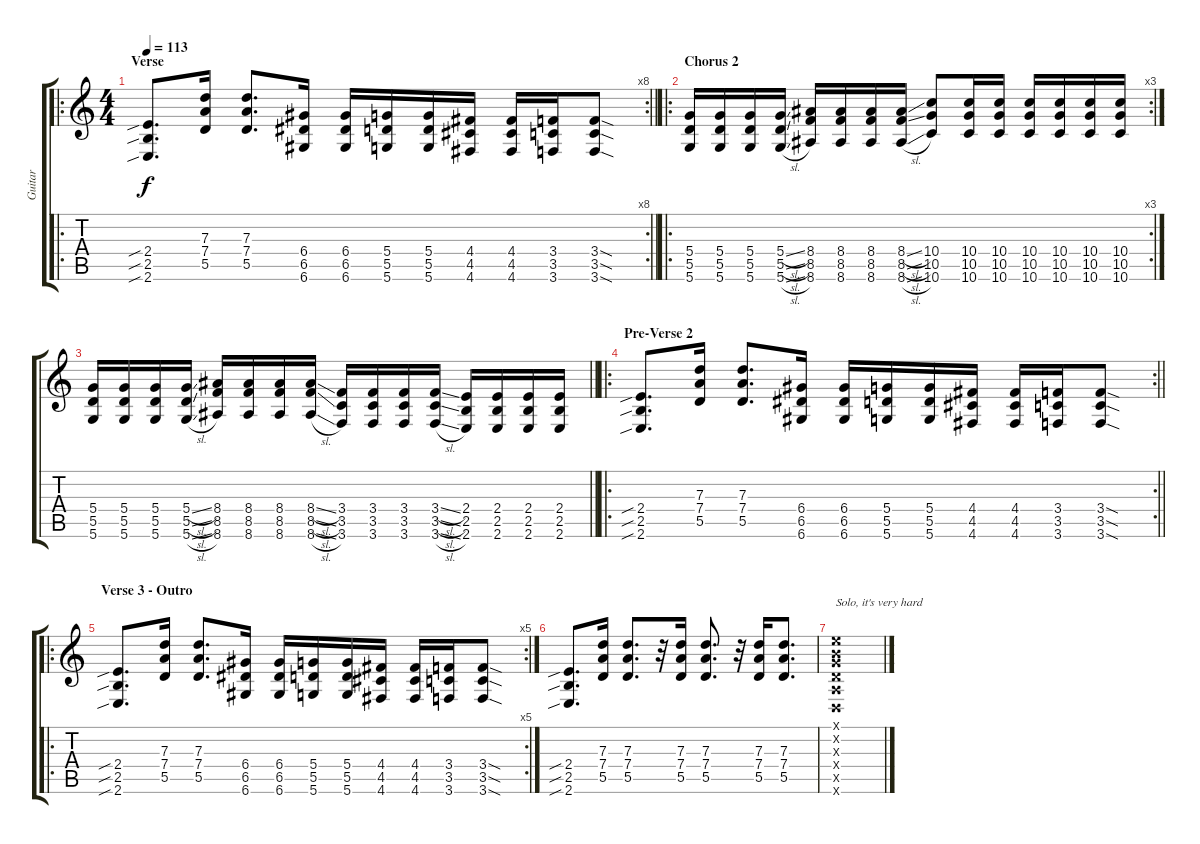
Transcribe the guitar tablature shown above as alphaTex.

\track ("Guitar" "Guitar") {instrument overdrivenguitar}
\staff {score tabs}
\tuning (E4 B3 G3 D3 A2 D2) {hide}
\ro
\rc 8
\ts (4 4)
\section ("" "Verse")
\tempo 113
\clef g2
\barLineRight lightlight
\ks c
(2.4{sib} 2.5{sib} 2.6{sib}).8{d dy f} (7.3 7.4 5.5).16 (7.3 7.4 5.5).8{d} (6.4 6.5 6.6).16 (6.4 6.5 6.6).16 (5.4 5.5 5.6).16 (5.4 5.5 5.6).16 (4.4 4.5 4.6).16 (4.4 4.5 4.6).16 (3.4 3.5 3.6).16 (3.4{sod} 3.5{sod} 3.6{sod}).8 |
\ro
\rc 3
\section ("" "Chorus 2")
(5.4 5.5 5.6).16 (5.4 5.5 5.6).16 (5.4 5.5 5.6).16 (5.4{sl} 5.5{sl} 5.6{sl}).16 (8.4 8.5 8.6).16 (8.4 8.5 8.6).16 (8.4 8.5 8.6).16 (8.4{sl} 8.5{sl} 8.6{sl}).16 (10.4 10.5 10.6).8 (10.4 10.5 10.6).16 (10.4 10.5 10.6).16 (10.4 10.5 10.6).16 (10.4 10.5 10.6).16 (10.4 10.5 10.6).16 (10.4 10.5 10.6).16 |
\barLineRight lightlight
(5.4 5.5 5.6).16 (5.4 5.5 5.6).16 (5.4 5.5 5.6).16 (5.4{sl} 5.5{sl} 5.6{sl}).16 (8.4 8.5 8.6).16 (8.4 8.5 8.6).16 (8.4 8.5 8.6).16 (8.4{sl} 8.5{sl} 8.6{sl}).16 (3.4 3.5 3.6).16 (3.4 3.5 3.6).16 (3.4 3.5 3.6).16 (3.4{sl} 3.5{sl} 3.6{sl}).16 (2.4 2.5 2.6).16 (2.4 2.5 2.6).16 (2.4 2.5 2.6).16 (2.4 2.5 2.6).16 |
\ro
\rc 2
\section ("" "Pre-Verse 2")
\barLineRight lightlight
(2.4{sib} 2.5{sib} 2.6{sib}).8{d} (7.3 7.4 5.5).16 (7.3 7.4 5.5).8{d} (6.4 6.5 6.6).16 (6.4 6.5 6.6).16 (5.4 5.5 5.6).16 (5.4 5.5 5.6).16 (4.4 4.5 4.6).16 (4.4 4.5 4.6).16 (3.4 3.5 3.6).16 (3.4{sod} 3.5{sod} 3.6{sod}).8 |
\ro
\rc 5
\section ("" "Verse 3 - Outro")
(2.4{sib} 2.5{sib} 2.6{sib}).8{d} (7.3 7.4 5.5).16 (7.3 7.4 5.5).8{d} (6.4 6.5 6.6).16 (6.4 6.5 6.6).16 (5.4 5.5 5.6).16 (5.4 5.5 5.6).16 (4.4 4.5 4.6).16 (4.4 4.5 4.6).16 (3.4 3.5 3.6).16 (3.4{sod} 3.5{sod} 3.6{sod}).8 |
(2.4{sib} 2.5{sib} 2.6{sib}).8{d} (7.3 7.4 5.5).16 (7.3 7.4 5.5).8{d} r.32 (7.3 7.4 5.5).16 (7.3 7.4 5.5).8{d} r.32 (7.3 7.4 5.5).16 (7.3 7.4 5.5).8{d} |
(0.1{x} 0.2{x} 0.3{x} 0.4{x} 0.5{x} 0.6{x}).1{txt "Solo, it's very hard"}
